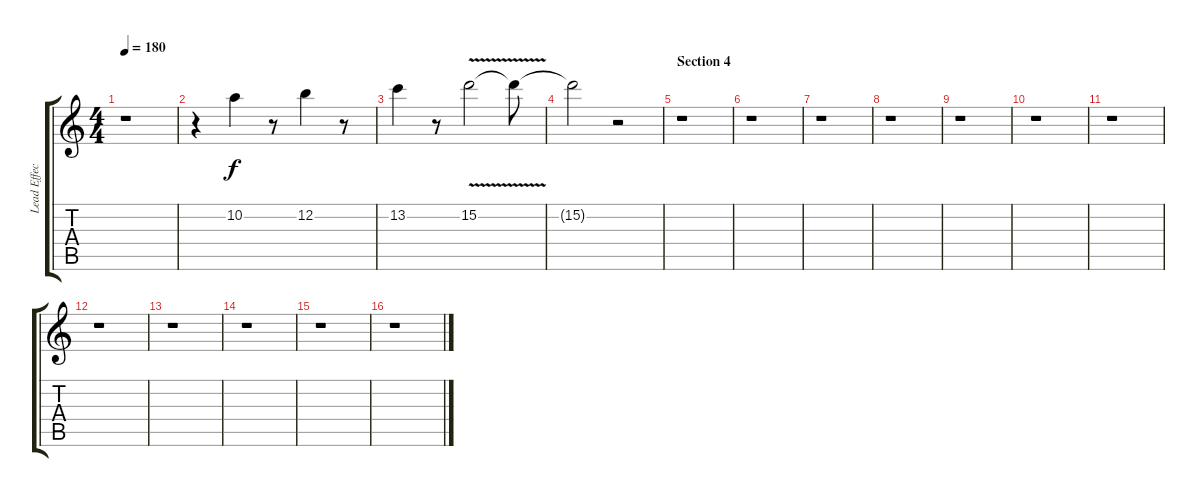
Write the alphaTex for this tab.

\track ("Lead Effect" "Lead Effec") {instrument distortionguitar}
\staff {score tabs}
\tuning (E4 B3 G3 D3 A2 E2) {hide}
\ts (4 4)
\tempo 180
\clef g2
\ks c
r.1{dy f} |
r.4 10.2.4 r.8 12.2.4 r.8 |
13.2.4 r.8 15.2{v}.2 15.2{t}.8 |
15.2{t}.2 r.2 |
\section ("" "Section 4")
r.1 |
r.1 |
r.1 |
r.1 |
r.1 |
r.1 |
r.1 |
r.1 |
r.1 |
r.1 |
r.1 |
r.1
